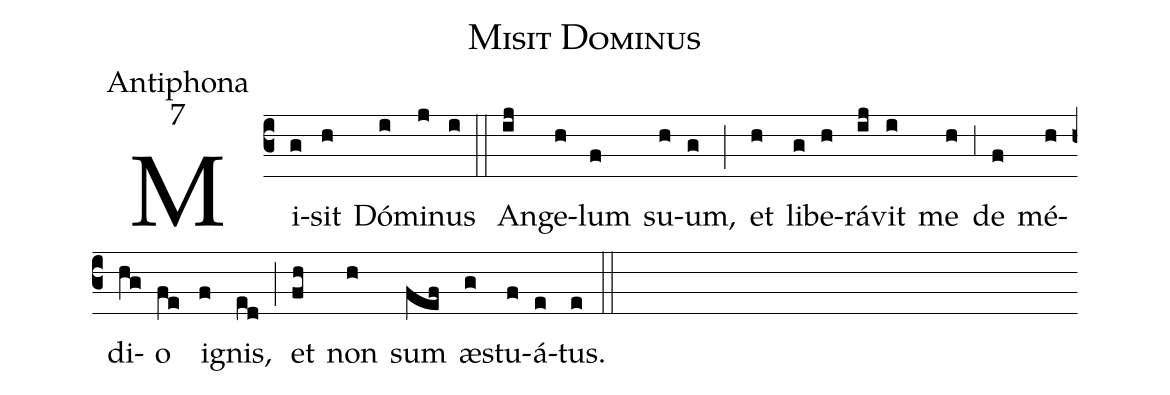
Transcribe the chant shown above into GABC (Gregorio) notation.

name:Misit Dominus;
office-part:Antiphona;
mode:7;
%%
(c3) Mi(g)sit(h) Dó(i)mi(j)nus(i) (::) An(ij)ge(h)lum(f) su(h)um,(g) (;) et(h) li(g)be(h)rá(ij)vit(i) me(h) (;3) de(f) mé(h)di(hg)o(fe) i(f)gnis,(ed) (;) et(fh) non(h) sum(fef) æ(g)stu(f)á(e)tus.(e) (::)
